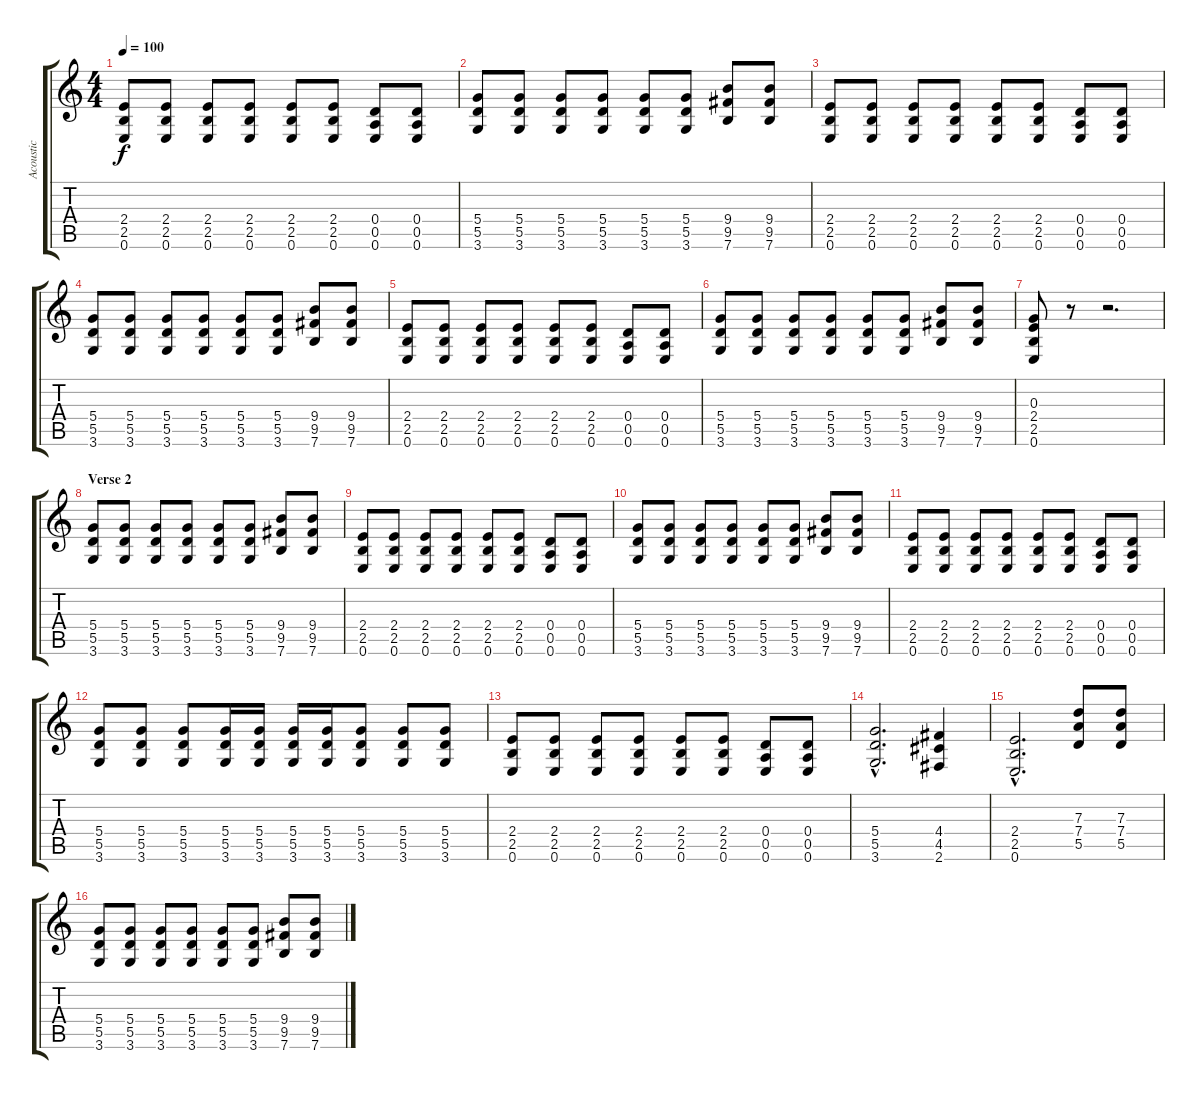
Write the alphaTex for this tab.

\track ("Acoustic" "Acoustic") {instrument acousticguitarnylon}
\staff {score tabs}
\tuning (E4 B3 G3 D3 A2 E2) {hide}
\ts (4 4)
\tempo 100
\clef g2
\ks c
(2.4 2.5 0.6).8{dy f} (2.4 2.5 0.6).8 (2.4 2.5 0.6).8 (2.4 2.5 0.6).8 (2.4 2.5 0.6).8 (2.4 2.5 0.6).8 (0.4 0.5 0.6).8 (0.4 0.5 0.6).8 |
(5.4 5.5 3.6).8 (5.4 5.5 3.6).8 (5.4 5.5 3.6).8 (5.4 5.5 3.6).8 (5.4 5.5 3.6).8 (5.4 5.5 3.6).8 (9.4 9.5 7.6).8 (9.4 9.5 7.6).8 |
(2.4 2.5 0.6).8 (2.4 2.5 0.6).8 (2.4 2.5 0.6).8 (2.4 2.5 0.6).8 (2.4 2.5 0.6).8 (2.4 2.5 0.6).8 (0.4 0.5 0.6).8 (0.4 0.5 0.6).8 |
(5.4 5.5 3.6).8 (5.4 5.5 3.6).8 (5.4 5.5 3.6).8 (5.4 5.5 3.6).8 (5.4 5.5 3.6).8 (5.4 5.5 3.6).8 (9.4 9.5 7.6).8 (9.4 9.5 7.6).8 |
(2.4 2.5 0.6).8 (2.4 2.5 0.6).8 (2.4 2.5 0.6).8 (2.4 2.5 0.6).8 (2.4 2.5 0.6).8 (2.4 2.5 0.6).8 (0.4 0.5 0.6).8 (0.4 0.5 0.6).8 |
(5.4 5.5 3.6).8 (5.4 5.5 3.6).8 (5.4 5.5 3.6).8 (5.4 5.5 3.6).8 (5.4 5.5 3.6).8 (5.4 5.5 3.6).8 (9.4 9.5 7.6).8 (9.4 9.5 7.6).8 |
(0.3 2.4 2.5 0.6).8 r.8 r.2{d} |
\section ("" "Verse 2")
(5.4 5.5 3.6).8 (5.4 5.5 3.6).8 (5.4 5.5 3.6).8 (5.4 5.5 3.6).8 (5.4 5.5 3.6).8 (5.4 5.5 3.6).8 (9.4 9.5 7.6).8 (9.4 9.5 7.6).8 |
(2.4 2.5 0.6).8 (2.4 2.5 0.6).8 (2.4 2.5 0.6).8 (2.4 2.5 0.6).8 (2.4 2.5 0.6).8 (2.4 2.5 0.6).8 (0.4 0.5 0.6).8 (0.4 0.5 0.6).8 |
(5.4 5.5 3.6).8 (5.4 5.5 3.6).8 (5.4 5.5 3.6).8 (5.4 5.5 3.6).8 (5.4 5.5 3.6).8 (5.4 5.5 3.6).8 (9.4 9.5 7.6).8 (9.4 9.5 7.6).8 |
(2.4 2.5 0.6).8 (2.4 2.5 0.6).8 (2.4 2.5 0.6).8 (2.4 2.5 0.6).8 (2.4 2.5 0.6).8 (2.4 2.5 0.6).8 (0.4 0.5 0.6).8 (0.4 0.5 0.6).8 |
(5.4 5.5 3.6).8 (5.4 5.5 3.6).8 (5.4 5.5 3.6).8 (5.4 5.5 3.6).16 (5.4 5.5 3.6).16 (5.4 5.5 3.6).16 (5.4 5.5 3.6).16 (5.4 5.5 3.6).8 (5.4 5.5 3.6).8 (5.4 5.5 3.6).8 |
(2.4 2.5 0.6).8 (2.4 2.5 0.6).8 (2.4 2.5 0.6).8 (2.4 2.5 0.6).8 (2.4 2.5 0.6).8 (2.4 2.5 0.6).8 (0.4 0.5 0.6).8 (0.4 0.5 0.6).8 |
(5.4{hac} 5.5{hac} 3.6{hac}).2{d} (4.4 4.5 2.6).4 |
(2.4{hac} 2.5{hac} 0.6{hac}).2{d} (7.3 7.4 5.5).8 (7.3 7.4 5.5).8 |
(5.4 5.5 3.6).8 (5.4 5.5 3.6).8 (5.4 5.5 3.6).8 (5.4 5.5 3.6).8 (5.4 5.5 3.6).8 (5.4 5.5 3.6).8 (9.4 9.5 7.6).8 (9.4 9.5 7.6).8
